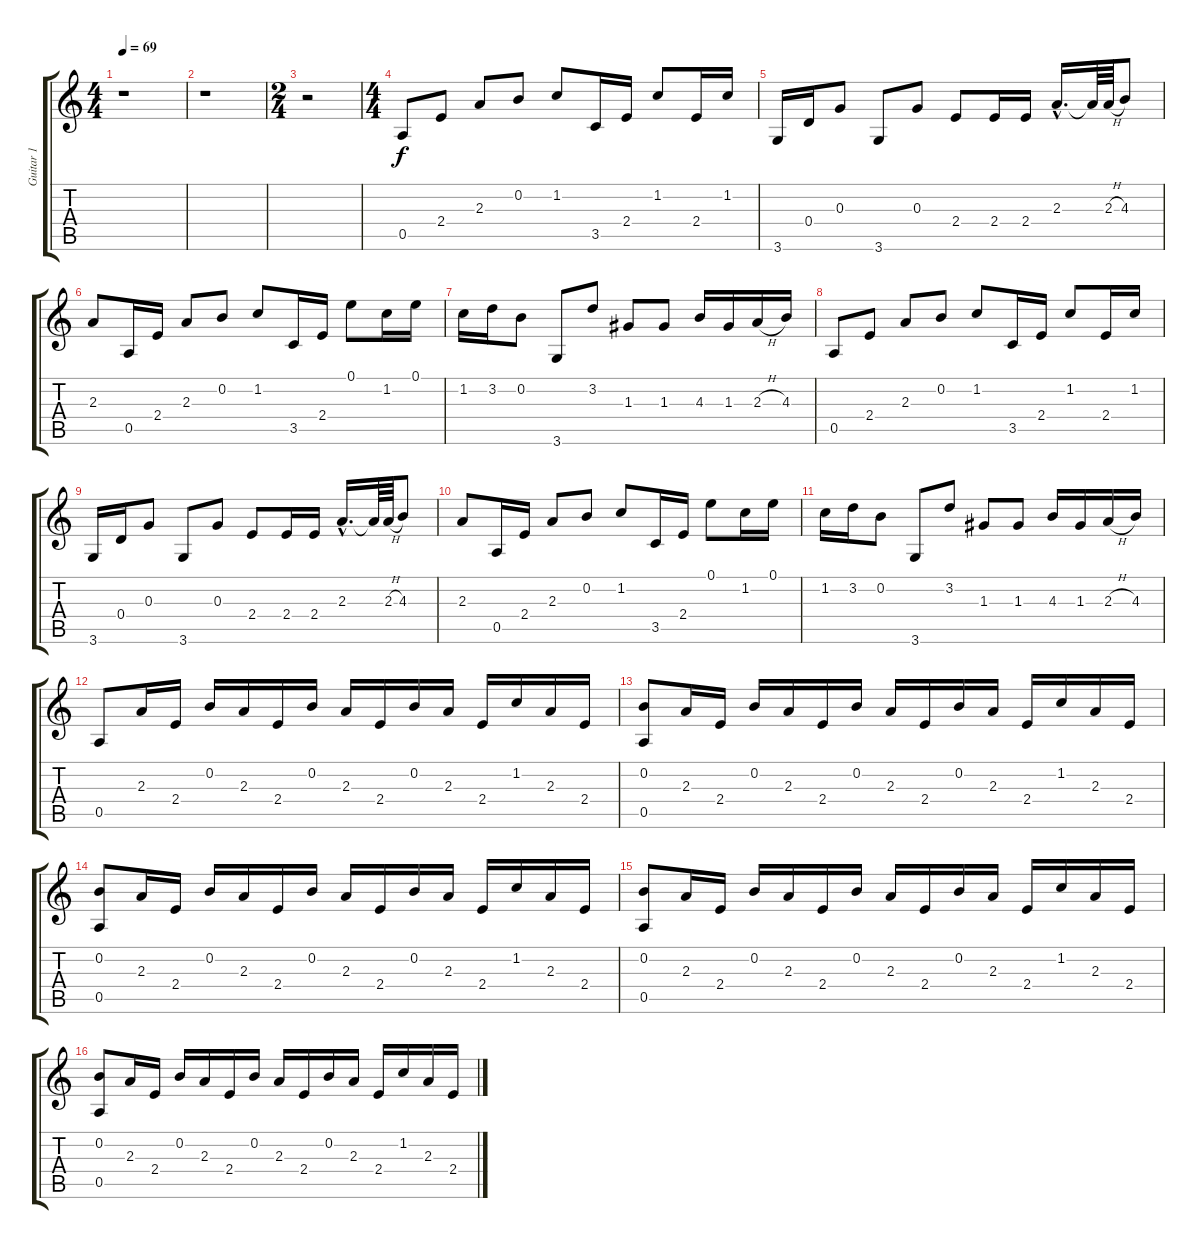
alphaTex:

\track ("Guitar 1" "Guitar 1") {instrument acousticguitarnylon}
\staff {score tabs}
\tuning (E4 B3 G3 D3 A2 E2) {hide}
\ts (4 4)
\tempo 69
\clef g2
\ks c
r.1{dy f} |
r.1 |
\ts (2 4)
r.2 |
\ts (4 4)
0.5.8 2.4.8 2.3.8 0.2.8 1.2.8 3.5.16 2.4.16 1.2.8 2.4.16 1.2.16 |
3.6.16 0.4.16 0.3.8 3.6.8 0.3.8 2.4.8 2.4.16 2.4.16 2.3{hac}.16{d} 2.3{t}.64 2.3{h}.64 4.3.8 |
2.3.8 0.5.16 2.4.16 2.3.8 0.2.8 1.2.8 3.5.16 2.4.16 0.1.8 1.2.16 0.1.16 |
1.2.16 3.2.16 0.2.8 3.6.8 3.2.8 1.3.8 1.3.8 4.3.16 1.3.16 2.3{h}.16 4.3.16 |
0.5.8 2.4.8 2.3.8 0.2.8 1.2.8 3.5.16 2.4.16 1.2.8 2.4.16 1.2.16 |
3.6.16 0.4.16 0.3.8 3.6.8 0.3.8 2.4.8 2.4.16 2.4.16 2.3{hac}.16{d} 2.3{t}.64 2.3{h}.64 4.3.8 |
2.3.8 0.5.16 2.4.16 2.3.8 0.2.8 1.2.8 3.5.16 2.4.16 0.1.8 1.2.16 0.1.16 |
1.2.16 3.2.16 0.2.8 3.6.8 3.2.8 1.3.8 1.3.8 4.3.16 1.3.16 2.3{h}.16 4.3.16 |
0.5.8 2.3.16 2.4.16 0.2.16 2.3.16 2.4.16 0.2.16 2.3.16 2.4.16 0.2.16 2.3.16 2.4.16 1.2.16 2.3.16 2.4.16 |
(0.2 0.5).8 2.3.16 2.4.16 0.2.16 2.3.16 2.4.16 0.2.16 2.3.16 2.4.16 0.2.16 2.3.16 2.4.16 1.2.16 2.3.16 2.4.16 |
(0.2 0.5).8 2.3.16 2.4.16 0.2.16 2.3.16 2.4.16 0.2.16 2.3.16 2.4.16 0.2.16 2.3.16 2.4.16 1.2.16 2.3.16 2.4.16 |
(0.2 0.5).8 2.3.16 2.4.16 0.2.16 2.3.16 2.4.16 0.2.16 2.3.16 2.4.16 0.2.16 2.3.16 2.4.16 1.2.16 2.3.16 2.4.16 |
(0.2 0.5).8 2.3.16 2.4.16 0.2.16 2.3.16 2.4.16 0.2.16 2.3.16 2.4.16 0.2.16 2.3.16 2.4.16 1.2.16 2.3.16 2.4.16
